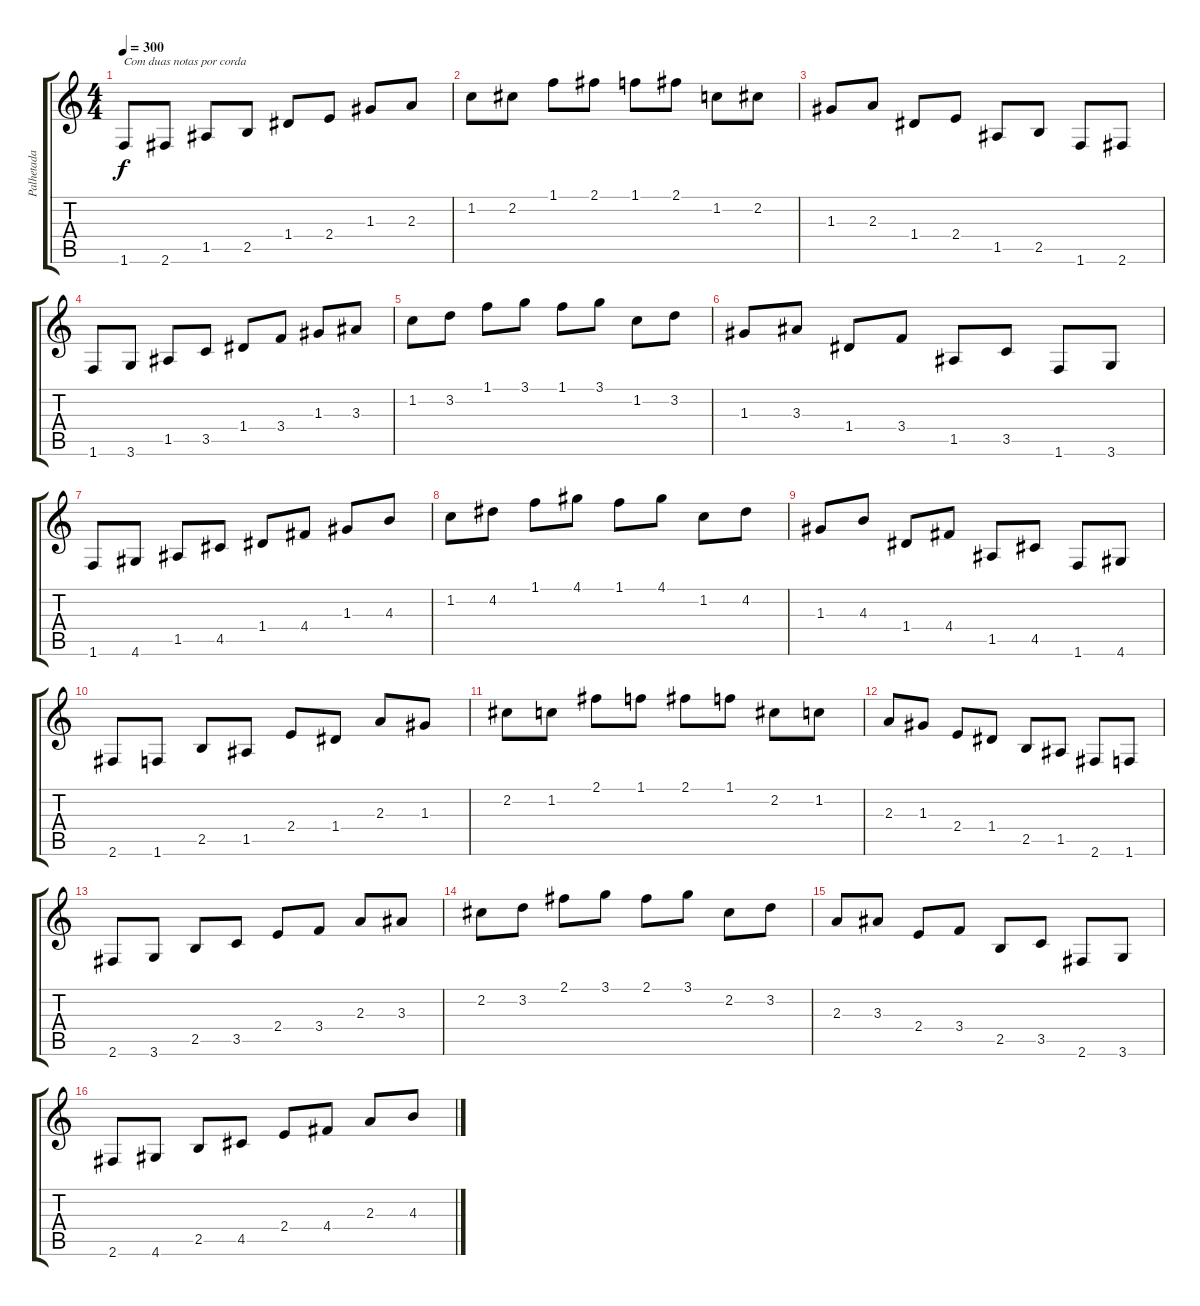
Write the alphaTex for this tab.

\track ("Palhetada - Prontos!" "Palhetada ") {instrument overdrivenguitar}
\staff {score tabs}
\tuning (E4 B3 G3 D3 A2 E2) {hide}
\ts (4 4)
\tempo 300
\clef g2
\ks c
1.6.8{txt "Com duas notas por corda" dy f instrument overdrivenguitar} 2.6.8 1.5.8 2.5.8 1.4.8 2.4.8 1.3.8 2.3.8 |
1.2.8 2.2.8 1.1.8 2.1.8 1.1.8 2.1.8 1.2.8 2.2.8 |
1.3.8 2.3.8 1.4.8 2.4.8 1.5.8 2.5.8 1.6.8 2.6.8 |
1.6.8 3.6.8 1.5.8 3.5.8 1.4.8 3.4.8 1.3.8 3.3.8 |
1.2.8 3.2.8 1.1.8 3.1.8 1.1.8 3.1.8 1.2.8 3.2.8 |
1.3.8 3.3.8 1.4.8 3.4.8 1.5.8 3.5.8 1.6.8 3.6.8 |
1.6.8 4.6.8 1.5.8 4.5.8 1.4.8 4.4.8 1.3.8 4.3.8 |
1.2.8 4.2.8 1.1.8 4.1.8 1.1.8 4.1.8 1.2.8 4.2.8 |
1.3.8 4.3.8 1.4.8 4.4.8 1.5.8 4.5.8 1.6.8 4.6.8 |
2.6.8 1.6.8 2.5.8 1.5.8 2.4.8 1.4.8 2.3.8 1.3.8 |
2.2.8 1.2.8 2.1.8 1.1.8 2.1.8 1.1.8 2.2.8 1.2.8 |
2.3.8 1.3.8 2.4.8 1.4.8 2.5.8 1.5.8 2.6.8 1.6.8 |
2.6.8 3.6.8 2.5.8 3.5.8 2.4.8 3.4.8 2.3.8 3.3.8 |
2.2.8 3.2.8 2.1.8 3.1.8 2.1.8 3.1.8 2.2.8 3.2.8 |
2.3.8 3.3.8 2.4.8 3.4.8 2.5.8 3.5.8 2.6.8 3.6.8 |
2.6.8 4.6.8 2.5.8 4.5.8 2.4.8 4.4.8 2.3.8 4.3.8
